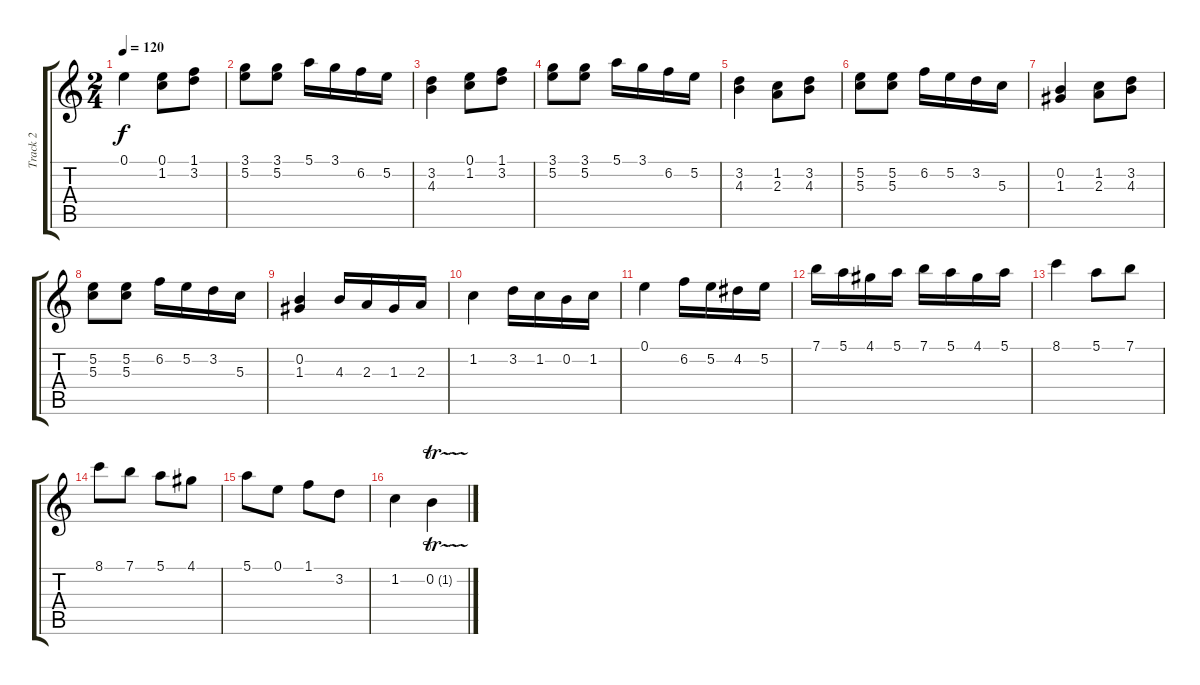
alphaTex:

\track ("Track 2" "Track 2") {instrument acousticguitarnylon}
\staff {score tabs}
\tuning (E4 B3 G3 D3 A2 E2) {hide}
\ts (2 4)
\tempo 120
\clef g2
\ks c
0.1.4{dy f} (0.1 1.2).8 (1.1 3.2).8 |
(3.1 5.2).8 (3.1 5.2).8 5.1.16 3.1.16 6.2.16 5.2.16 |
(3.2 4.3).4 (0.1 1.2).8 (1.1 3.2).8 |
(3.1 5.2).8 (3.1 5.2).8 5.1.16 3.1.16 6.2.16 5.2.16 |
(3.2 4.3).4 (1.2 2.3).8 (3.2 4.3).8 |
(5.2 5.3).8 (5.2 5.3).8 6.2.16 5.2.16 3.2.16 5.3.16 |
(0.2 1.3).4 (1.2 2.3).8 (3.2 4.3).8 |
(5.2 5.3).8 (5.2 5.3).8 6.2.16 5.2.16 3.2.16 5.3.16 |
(0.2 1.3).4 4.3.16 2.3.16 1.3.16 2.3.16 |
1.2.4 3.2.16 1.2.16 0.2.16 1.2.16 |
0.1.4 6.2.16 5.2.16 4.2.16 5.2.16 |
7.1.16 5.1.16 4.1.16 5.1.16 7.1.16 5.1.16 4.1.16 5.1.16 |
8.1.4 5.1.8 7.1.8 |
8.1.8 7.1.8 5.1.8 4.1.8 |
5.1.8 0.1.8 1.1.8 3.2.8 |
1.2.4 0.2{tr (1 32)}.4
